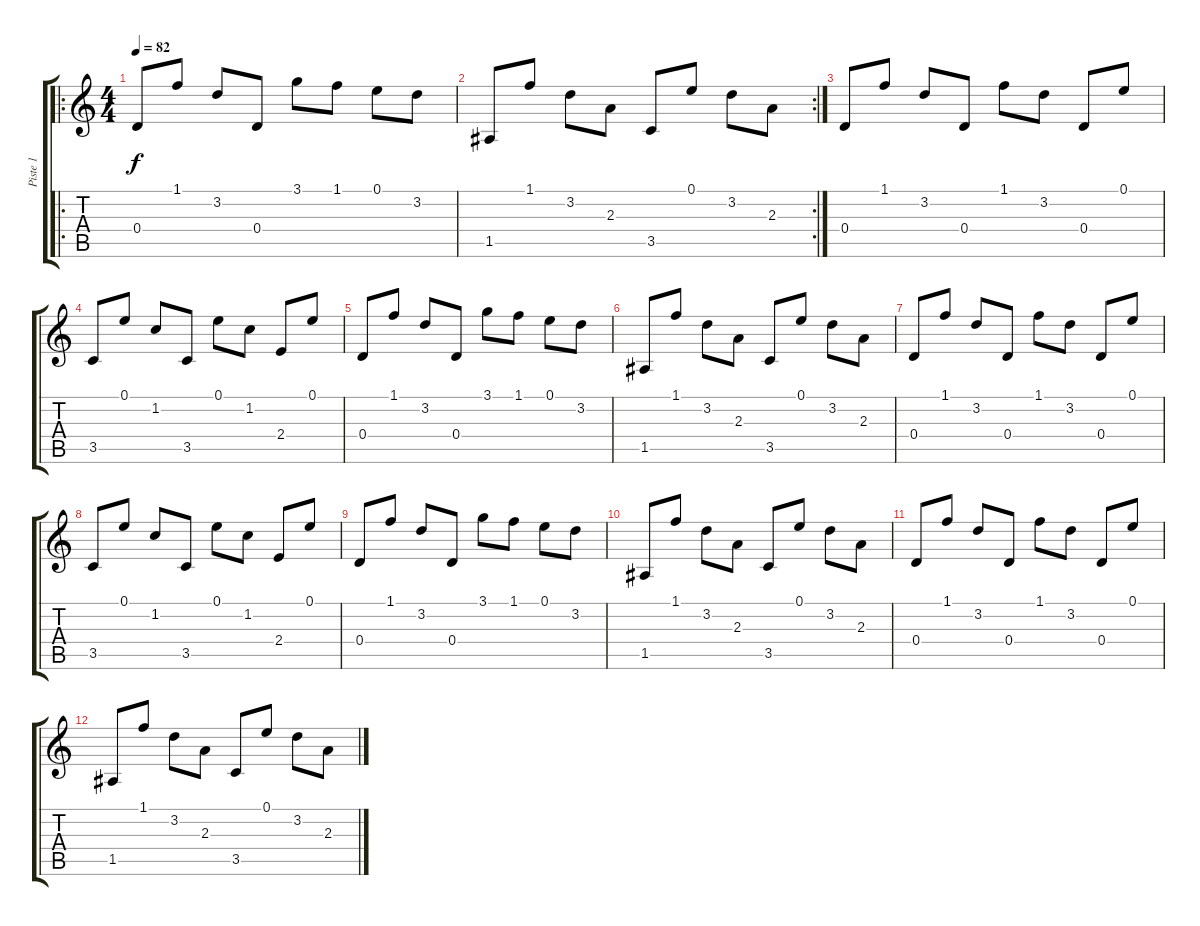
\track ("Piste 1" "Piste 1") {instrument electricguitarclean}
\staff {score tabs}
\tuning (E4 B3 G3 D3 A2 E2) {hide}
\ro
\ts (4 4)
\tempo 82
\clef g2
\ks c
0.4.8{dy f instrument electricguitarclean} 1.1.8 3.2.8 0.4.8 3.1.8 1.1.8 0.1.8 3.2.8 |
\rc 2
1.5.8 1.1.8 3.2.8 2.3.8 3.5.8 0.1.8 3.2.8 2.3.8 |
0.4.8 1.1.8 3.2.8 0.4.8 1.1.8 3.2.8 0.4.8 0.1.8 |
3.5.8 0.1.8 1.2.8 3.5.8 0.1.8 1.2.8 2.4.8 0.1.8 |
0.4.8 1.1.8 3.2.8 0.4.8 3.1.8 1.1.8 0.1.8 3.2.8 |
1.5.8 1.1.8 3.2.8 2.3.8 3.5.8 0.1.8 3.2.8 2.3.8 |
0.4.8 1.1.8 3.2.8 0.4.8 1.1.8 3.2.8 0.4.8 0.1.8 |
3.5.8 0.1.8 1.2.8 3.5.8 0.1.8 1.2.8 2.4.8 0.1.8 |
0.4.8 1.1.8 3.2.8 0.4.8 3.1.8 1.1.8 0.1.8 3.2.8 |
1.5.8 1.1.8 3.2.8 2.3.8 3.5.8 0.1.8 3.2.8 2.3.8 |
0.4.8 1.1.8 3.2.8 0.4.8 1.1.8 3.2.8 0.4.8 0.1.8 |
1.5.8 1.1.8 3.2.8 2.3.8 3.5.8 0.1.8 3.2.8 2.3.8
